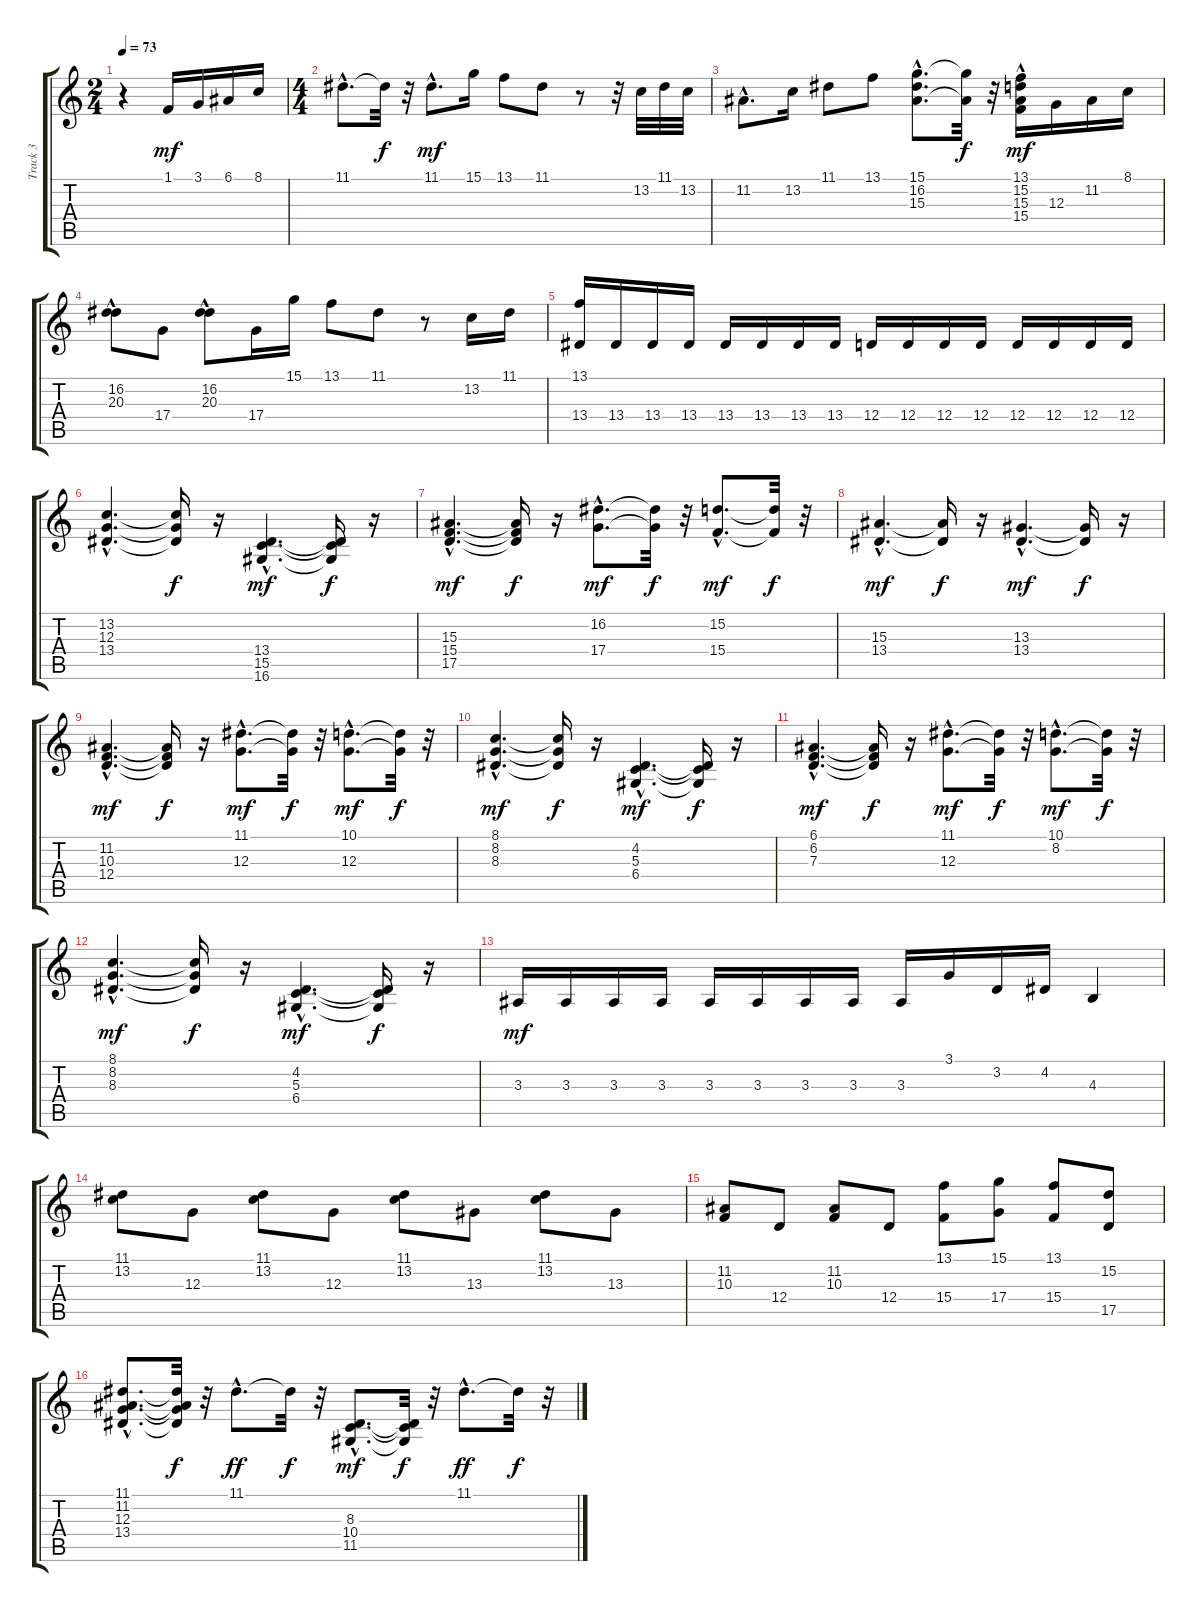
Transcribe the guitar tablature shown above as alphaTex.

\track ("Track 3" "Track 3") {instrument brightacousticpiano}
\staff {score tabs}
\tuning (E4 B3 G3 D3 A2 E2) {hide}
\ts (2 4)
\tempo 73
\clef g2
\ks c
r.4{dy mf instrument brightacousticpiano} 1.1.16{volume 16} 3.1.16 6.1.16 8.1.16 |
\ts (4 4)
11.1{hac}.8{d} 11.1{t}.32{dy f} r.32 11.1{hac}.8{d dy mf} 15.1.16 13.1.8 11.1.8 r.8 r.32 13.2.32 11.1.32 13.2.32 |
11.2{hac}.8{d} 13.2.16 11.1.8 13.1.8 (15.1{hac} 16.2 15.3{hac}).8{d} (15.1{t} 15.3{t}).32{dy f} r.32 (13.1{hac} 15.2 15.3 15.4).16{dy mf} 12.3.16 11.2.16 8.1.16 |
(16.2{hac} 20.3{hac}).8 17.4.8 (16.2{hac} 20.3{hac}).8 17.4.16 15.1.16 13.1.8 11.1.8 r.8 13.2.16 11.1.16 |
(13.1 13.4).16{volume 14 instrument brightacousticpiano} 13.4.16 13.4.16 13.4.16 13.4.16 13.4.16 13.4.16 13.4.16 12.4.16 12.4.16 12.4.16 12.4.16 12.4.16 12.4.16 12.4.16 12.4.16 |
(13.2{hac} 12.3{hac} 13.4{hac}).4{d} (13.2{t} 12.3{t} 13.4{t}).16{dy f} r.16 (13.4{hac} 15.5{hac} 16.6{hac}).4{d dy mf} (13.4{t} 15.5{t} 16.6{t}).16{dy f} r.16 |
(15.3{hac} 15.4{hac} 17.5{hac}).4{d dy mf} (15.3{t} 15.4{t} 17.5{t}).16{dy f} r.16 (16.2{hac} 17.4{hac}).8{d dy mf} (16.2{t} 17.4{t}).32{dy f} r.32 (15.2{hac} 15.4{hac}).8{d dy mf} (15.2{t} 15.4{t}).32{dy f} r.32 |
(15.3{hac} 13.4{hac}).4{d dy mf} (15.3{t} 13.4{t}).16{dy f} r.16 (13.3{hac} 13.4{hac}).4{d dy mf} (13.3{t} 13.4{t}).16{dy f} r.16 |
(11.2{hac} 10.3{hac} 12.4{hac}).4{d dy mf} (11.2{t} 10.3{t} 12.4{t}).16{dy f} r.16 (11.1{hac} 12.3{hac}).8{d dy mf} (11.1{t} 12.3{t}).32{dy f} r.32 (10.1{hac} 12.3{hac}).8{d dy mf} (10.1{t} 12.3{t}).32{dy f} r.32 |
(8.1{hac} 8.2{hac} 8.3{hac}).4{d dy mf} (8.1{t} 8.2{t} 8.3{t}).16{dy f} r.16 (4.2{hac} 5.3{hac} 6.4{hac}).4{d dy mf} (4.2{t} 5.3{t} 6.4{t}).16{dy f} r.16 |
(6.1{hac} 6.2{hac} 7.3{hac}).4{d dy mf} (6.1{t} 6.2{t} 7.3{t}).16{dy f} r.16 (11.1{hac} 12.3{hac}).8{d dy mf} (11.1{t} 12.3{t}).32{dy f} r.32 (10.1{hac} 8.2{hac}).8{d dy mf} (10.1{t} 8.2{t}).32{dy f} r.32 |
(8.1{hac} 8.2{hac} 8.3{hac}).4{d dy mf} (8.1{t} 8.2{t} 8.3{t}).16{dy f} r.16 (4.2{hac} 5.3{hac} 6.4{hac}).4{d dy mf} (4.2{t} 5.3{t} 6.4{t}).16{dy f} r.16 |
3.3.16{dy mf} 3.3.16 3.3.16 3.3.16 3.3.16 3.3.16 3.3.16 3.3.16 3.3.16 3.1.16 3.2.16 4.2.16 4.3.4 |
(11.1 13.2).8 12.3.8 (11.1 13.2).8 12.3.8 (11.1 13.2).8 13.3.8 (11.1 13.2).8 13.3.8 |
(11.2 10.3).8 12.4.8 (11.2 10.3).8 12.4.8 (13.1 15.4).8 (15.1 17.4).8 (13.1 15.4).8 (15.2 17.5).8 |
(11.1{hac} 11.2{hac} 12.3{hac} 13.4{hac}).8{d} (11.1{t} 11.2{t} 12.3{t} 13.4{t}).32{dy f} r.32 11.1{hac}.8{d dy ff} 11.1{t}.32{dy f} r.32 (8.3{hac} 10.4{hac} 11.5{hac}).8{d dy mf} (8.3{t} 10.4{t} 11.5{t}).32{dy f} r.32 11.1{hac}.8{d dy ff} 11.1{t}.32{dy f} r.32
